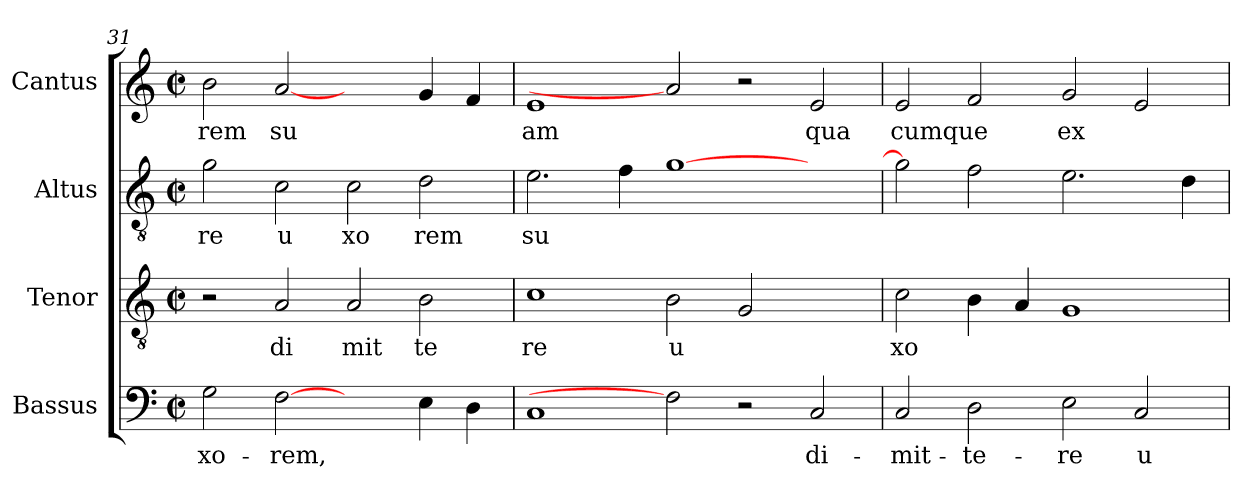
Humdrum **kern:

**kern	**text	**kern	**text	**kern	**text	**kern	**text
*part4	*part4	*part3	*part3	*part2	*part2	*part1	*part1
*staff4	*staff4	*staff3	*staff3	*staff2	*staff2	*staff1	*staff1
*I"Bassus	*	*I"Tenor	*	*I"Altus	*	*I"Cantus	*
*clefF4	*	*clefGv2	*	*clefGv2	*	*clefG2	*
*k[]	*	*k[]	*	*k[]	*	*k[]	*
*C:	*	*C:	*	*C:	*	*C:	*
*M2/2	*	*M2/2	*	*M2/2	*	*M2/2	*
*met(c|)	*	*met(c|)	*	*met(c|)	*	*met(c|)	*
=31	=31	=31	=31	=31	=31	=31	=31
!	!LO:LY:b:cj	!	!	!	!LO:LY:b:cj	!	!LO:LY:b:cj
2G\	-xo-	2r	.	2g\	re	2b\	rem
!	!LO:LY:b:cj	!	!LO:LY:b:cj	!	!LO:LY:b:cj	!	!LO:LY:b:cj
[2F	-rem,	2A/	di	2c\	u	[2a	su
!	!	!	!LO:LY:b:cj	!	!LO:LY:b:cj	!	!
2ryy	.	2A/	mit	2c\	xo	2ryy	.
!	!LO:LY:b:cj	!	!LO:LY:b:cj	!	!LO:LY:b:cj	!	!LO:LY:b:cj
4E\	.	2B\	te	2d\	rem	4g/	.
!	!LO:LY:b:cj	!	!	!	!	!	!LO:LY:b:cj
4D\	.	.	.	.	.	4f/	.
=32	=32	=32	=32	=32	=32	=32	=32
!	!LO:LY:b:cj	!	!LO:LY:b:cj	!	!LO:LY:b:cj	!	!LO:LY:b:cj
1C	.	1c	re	2.e\	su	1e	am
!	!	!	!	!	!LO:LY:b:cj	!	!
.	.	.	.	4f\	.	.	.
!	!	!	!LO:LY:b:cj	!	!LO:LY:b:cj	!	!
2F]	.	2B\	u	[>1g	.	2a]	.
!	!	!	!LO:LY:b:cj	!	!	!	!
2r	.	2G/	.	.	.	2r	.
!	!LO:LY:b:cj	!	!	!	!	!	!LO:LY:b:cj
2C/	di-	2ryy	.	2ryy	.	2e/	qua
=33	=33	=33	=33	=33	=33	=33	=33
!	!LO:LY:b:cj	!	!LO:LY:b:cj	!	!LO:LY:b:cj	!	!LO:LY:b:cj
2C/	-mit-	2c\	xo	2g\]	.	2e/	cumque
!	!LO:LY:b:cj	!	!LO:LY:b:cj	!	!LO:LY:b:cj	!	!LO:LY:b:cj
2D\	-te-	4B\	.	2f\	.	2f/	.
!	!	!	!LO:LY:b:cj	!	!	!	!
.	.	4A/	.	.	.	.	.
!	!LO:LY:b:cj	!	!LO:LY:b:cj	!	!LO:LY:b:cj	!	!LO:LY:b:cj
2E\	-re	1G	.	2.e\	.	2g/	ex
!	!LO:LY:b:cj	!	!	!	!	!	!LO:LY:b:cj
2C/	u-	.	.	.	.	2e/	.
!	!	!	!	!	!LO:LY:b:cj	!	!
.	.	.	.	4d\	.	.	.
=	=	=	=	=	=	=	=
*-	*-	*-	*-	*-	*-	*-	*-
